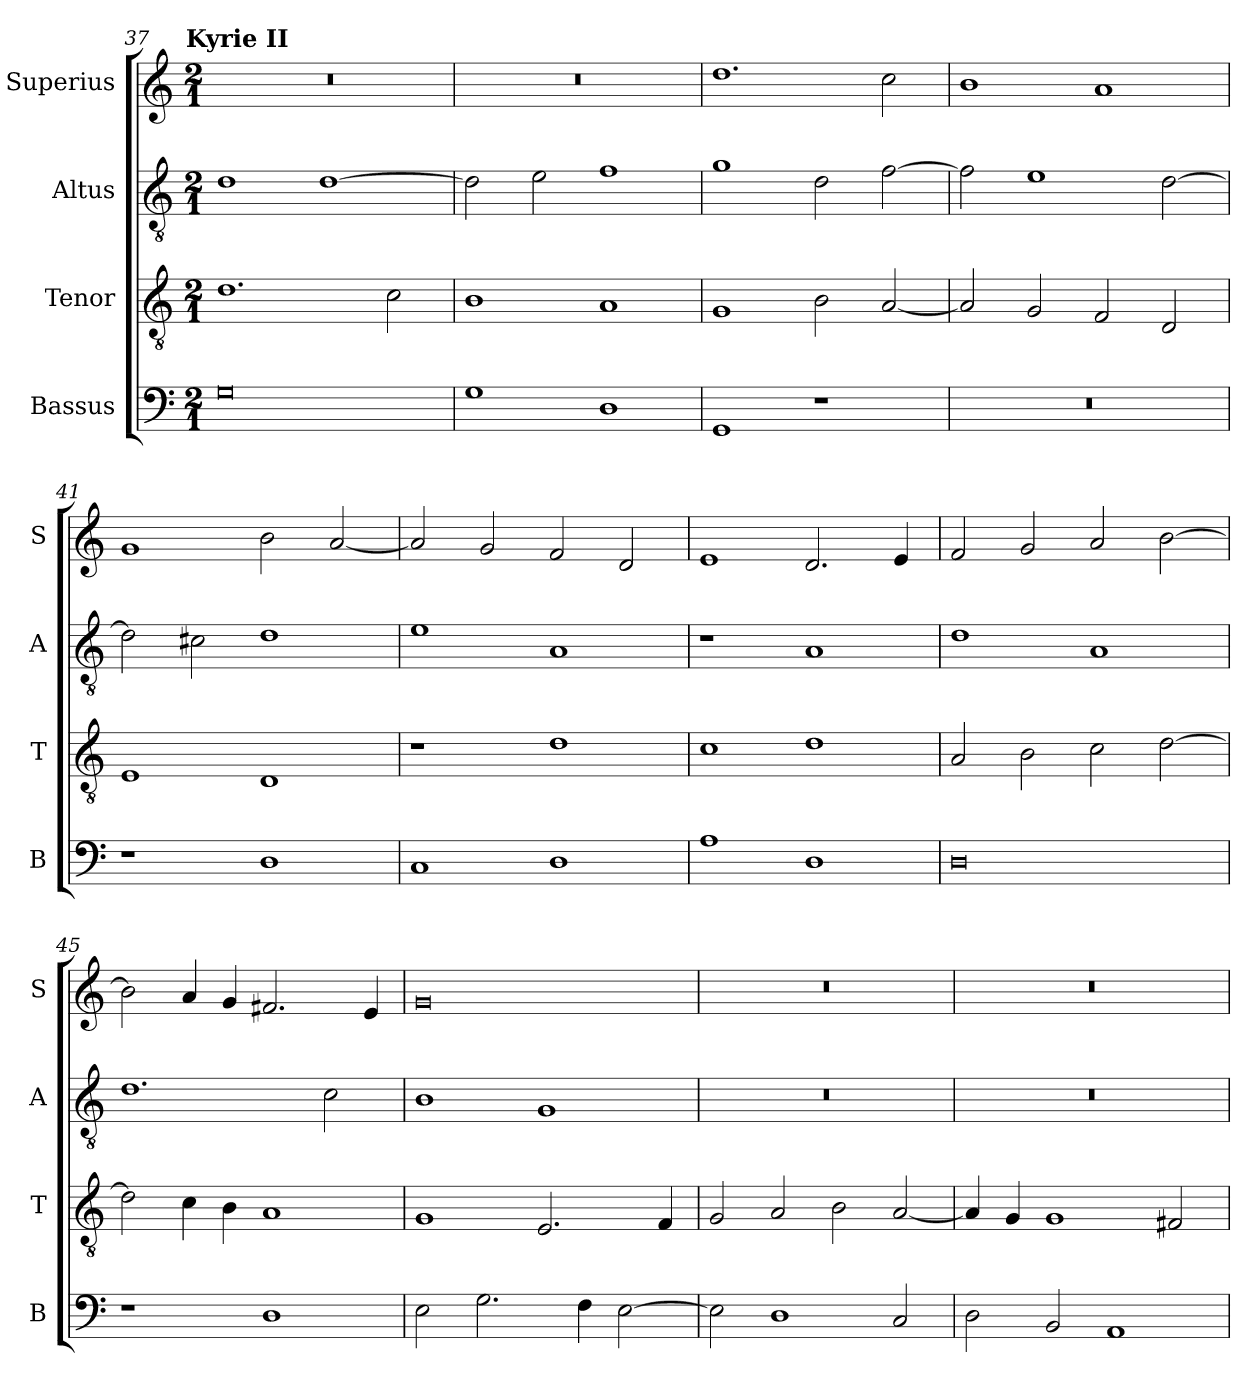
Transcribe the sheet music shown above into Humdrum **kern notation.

**kern	**kern	**kern	**kern
*part4	*part3	*part2	*part1
*staff4	*staff3	*staff2	*staff1
*I"Bassus	*I"Tenor	*I"Altus	*I"Superius
*I'B	*I'T	*I'A	*I'S
!!LO:LB:g=z
*clefF4	*clefGv2	*clefGv2	*clefG2
*k[]	*k[]	*k[]	*k[]
!!LO:TX:omd:t=Kyrie II
*M2/1	*M2/1	*M2/1	*M2/1
=37	=37	=37	=37
0G	1.d	1d	0r
.	.	[1d	.
.	2c\	.	.
=38	=38	=38	=38
1G	1B	2d\]	0r
.	.	2e\	.
1D	1A	1f	.
=39	=39	=39	=39
1GG	1G	1g	1.dd
1r	2B\	2d\	.
.	[2A/	[2f\	2cc\
=40	=40	=40	=40
0r	2A/]	2f\]	1b
.	2G/	1e	.
.	2F/	.	1a
.	2D/	[2d\	.
=41	=41	=41	=41
1r	1E	2d\]	1g
.	.	2c#X\	.
1D	1D	1d	2b\
.	.	.	[2a/
=42	=42	=42	=42
1C	1r	1e	2a/]
.	.	.	2g/
1D	1d	1A	2f/
.	.	.	2d/
=43	=43	=43	=43
1A	1c	1r	1e
1D	1d	1A	2.d/
.	.	.	4e/
=44	=44	=44	=44
0D	2A/	1d	2f/
.	2B\	.	2g/
.	2c\	1A	2a/
.	[2d\	.	[2b\
=45	=45	=45	=45
1r	2d\]	1.d	2b\]
.	4c\	.	4a/
.	4B\	.	4g/
1D	1A	.	2.f#X/
.	.	2c\	.
.	.	.	4e/
=46	=46	=46	=46
2E\	1G	1B	0g
2.G\	.	.	.
.	2.E/	1G	.
4F\	.	.	.
[2E\	.	.	.
.	4F/	.	.
=47	=47	=47	=47
2E\]	2G/	0r	0r
1D	2A/	.	.
.	2B\	.	.
2C/	[2A/	.	.
=48	=48	=48	=48
2D\	4A/]	0r	0r
.	4G/	.	.
2BB/	1G	.	.
1AA	.	.	.
.	2F#X/	.	.
=	=	=	=
*-	*-	*-	*-
